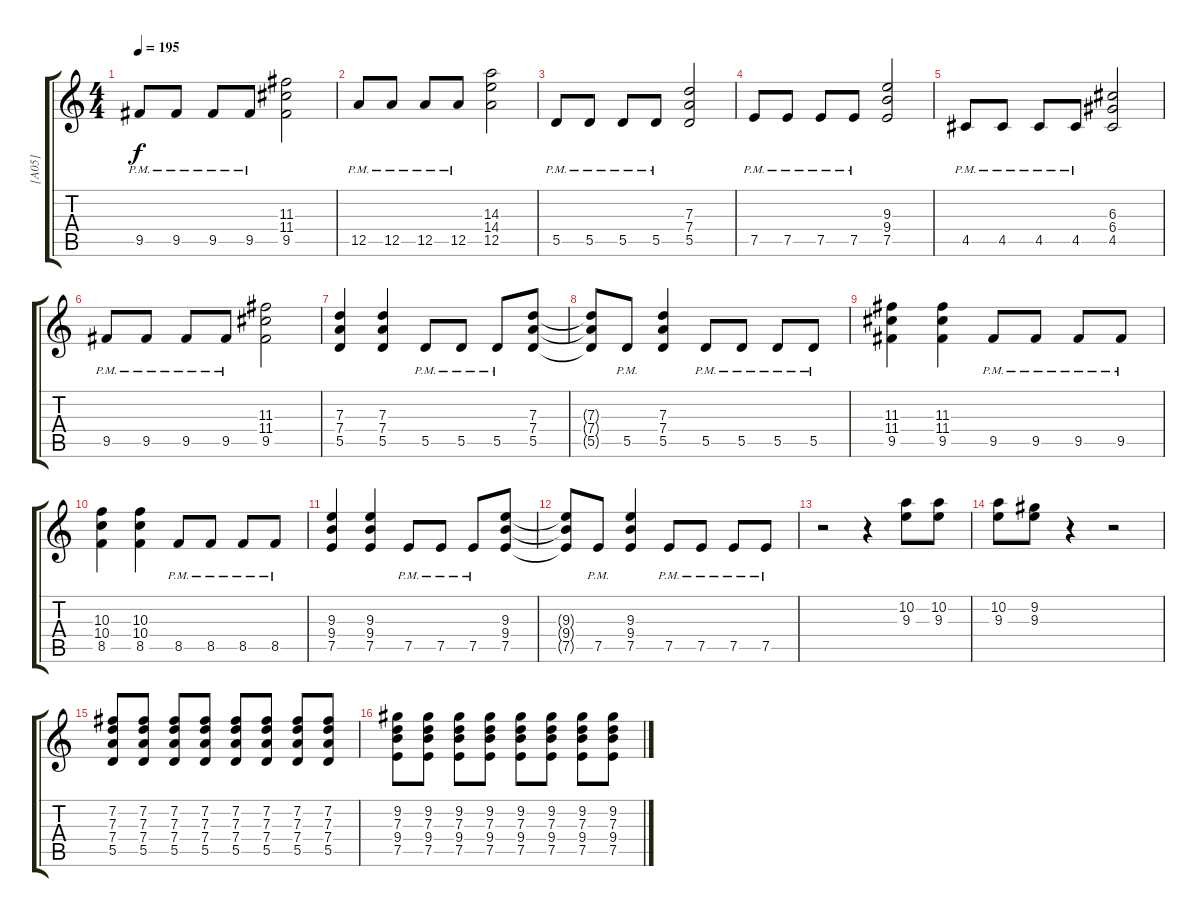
\track ("[A05]" "[A05]") {instrument distortionguitar}
\staff {score tabs}
\tuning (E4 B3 G3 D3 A2 E2) {hide}
\ts (4 4)
\tempo 195
\clef g2
\ks c
9.5{pm}.8{dy f} 9.5{pm}.8 9.5{pm}.8 9.5{pm}.8 (11.3 11.4 9.5).2 |
12.5{pm}.8 12.5{pm}.8 12.5{pm}.8 12.5{pm}.8 (14.3 14.4 12.5).2 |
5.5{pm}.8 5.5{pm}.8 5.5{pm}.8 5.5{pm}.8 (7.3 7.4 5.5).2 |
7.5{pm}.8 7.5{pm}.8 7.5{pm}.8 7.5{pm}.8 (9.3 9.4 7.5).2 |
4.5{pm}.8 4.5{pm}.8 4.5{pm}.8 4.5{pm}.8 (6.3 6.4 4.5).2 |
9.5{pm}.8 9.5{pm}.8 9.5{pm}.8 9.5{pm}.8 (11.3 11.4 9.5).2 |
(7.3 7.4 5.5).4 (7.3 7.4 5.5).4 5.5{pm}.8 5.5{pm}.8 5.5{pm}.8 (7.3 7.4 5.5).8 |
(7.3{t} 7.4{t} 5.5{t}).8 5.5{pm}.8 (7.3 7.4 5.5).4 5.5{pm}.8 5.5{pm}.8 5.5{pm}.8 5.5{pm}.8 |
(11.3 11.4 9.5).4 (11.3 11.4 9.5).4 9.5{pm}.8 9.5{pm}.8 9.5{pm}.8 9.5{pm}.8 |
(10.3 10.4 8.5).4 (10.3 10.4 8.5).4 8.5{pm}.8 8.5{pm}.8 8.5{pm}.8 8.5{pm}.8 |
(9.3 9.4 7.5).4 (9.3 9.4 7.5).4 7.5{pm}.8 7.5{pm}.8 7.5{pm}.8 (9.3 9.4 7.5).8 |
(9.3{t} 9.4{t} 7.5{t}).8 7.5{pm}.8 (9.3 9.4 7.5).4 7.5{pm}.8 7.5{pm}.8 7.5{pm}.8 7.5{pm}.8 |
r.2 r.4 (10.2 9.3).8 (10.2 9.3).8 |
(10.2 9.3).8 (9.2 9.3).8 r.4 r.2 |
(7.2 7.3 7.4 5.5).8 (7.2 7.3 7.4 5.5).8 (7.2 7.3 7.4 5.5).8 (7.2 7.3 7.4 5.5).8 (7.2 7.3 7.4 5.5).8 (7.2 7.3 7.4 5.5).8 (7.2 7.3 7.4 5.5).8 (7.2 7.3 7.4 5.5).8 |
(9.2 7.3 9.4 7.5).8 (9.2 7.3 9.4 7.5).8 (9.2 7.3 9.4 7.5).8 (9.2 7.3 9.4 7.5).8 (9.2 7.3 9.4 7.5).8 (9.2 7.3 9.4 7.5).8 (9.2 7.3 9.4 7.5).8 (9.2 7.3 9.4 7.5).8
